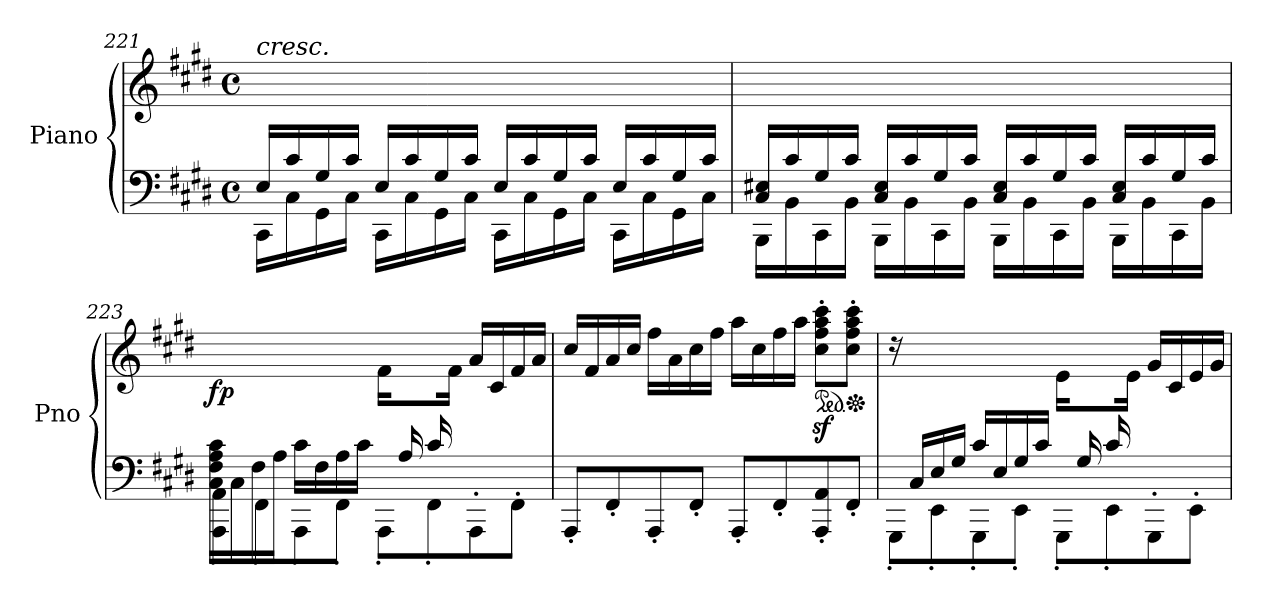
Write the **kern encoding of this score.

**kern	**kern	**dynam
*part1	*part1	*part1
*staff2	*staff1	*staff1/2
*I"Piano	*	*
*I'Pno	*	*
*clefF4	*clefG2	*
*k[f#c#g#d#]	*k[f#c#g#d#]	*
*M4/4	*M4/4	*
*met(c)	*met(c)	*
=221	=221	=221
*^	*	*
!	!	!LO:TX:a:i:t=cresc.	!
16E/LL	16CC#\LL	1ryy	.
16c#/	16C#\	.	.
16G#/	16GG#\	.	.
16c#/JJ	16C#\JJ	.	.
16E/LL	16CC#\LL	.	.
16c#/	16C#\	.	.
16G#/	16GG#\	.	.
16c#/JJ	16C#\JJ	.	.
16E/LL	16CC#\LL	.	.
16c#/	16C#\	.	.
16G#/	16GG#\	.	.
16c#/JJ	16C#\JJ	.	.
16E/LL	16CC#\LL	.	.
16c#/	16C#\	.	.
16G#/	16GG#\	.	.
16c#/JJ	16C#\JJ	.	.
=222	=222	=222	=222
16C#/ 16E#X/LL	16BBB\LL	1ryy	.
16c#/	16BB\	.	.
16G#/	16CC#\	.	.
16c#/JJ	16BB\JJ	.	.
16C#/ 16E#/LL	16BBB\LL	.	.
16c#/	16BB\	.	.
16G#/	16CC#\	.	.
16c#/JJ	16BB\JJ	.	.
16C#/ 16E#/LL	16BBB\LL	.	.
16c#/	16BB\	.	.
16G#/	16CC#\	.	.
16c#/JJ	16BB\JJ	.	.
16C#/ 16E#/LL	16BBB\LL	.	.
16c#/	16BB\	.	.
16G#/	16CC#\	.	.
16c#/JJ	16BB\JJ	.	.
=223	=223	=223	=223
!	!	!	!LO:DY:b
16C#\ 16F#\ 16A\ 16c#\LL	8AAA\' 8AA\'L	2ryy	fp
16C#\	.	.	.
16F#\	8FF#'\	.	.
16A\JJ	.	.	.
16c#\LL	8AAA'\	.	.
16F#\	.	.	.
16A\	8FF#'\J	.	.
16c#\JJ	.	.	.
16ryy	8AAA'\L	16f#\LL	.
16A/	.	8ryy	.
16c#/	8FF#'\	.	.
4ryy	.	16f#\JJ	.
.	8AAA'\	16a/LL	.
.	.	16c#/	.
.	8FF#'\J	16f#/	.
16ryy	.	16a/JJ	.
*v	*v	*	*
=224	=224	=224
8AAA'/L	16cc#/LL	.
.	16f#/	.
8FF#'/	16a/	.
.	16cc#/JJ	.
8AAA'/	16ff#\LL	.
.	16a\	.
8FF#'/J	16cc#\	.
.	16ff#\JJ	.
8AAA'/L	16aa\LL	.
.	16cc#\	.
8FF#'/	16ff#\	.
.	16aa\JJ	.
*	*ped	*
8AAA/' 8AA/'	8cc#\z<' 8ff#\z<' 8aa\z<' 8ccc#\z<'L	.
*	*Xped	*
8FF#'/J	8cc#\' 8ff#\' 8aa\' 8ccc#\'J	.
=225	=225	=225
*^	*	*
16ryy	8GGG#'\L	16rdd	.
16C#/LL	.	4..ryy	.
16E/	8EE'\	.	.
16G#/JJ	.	.	.
16c#/LL	8GGG#'\	.	.
16E/	.	.	.
16G#/	8EE'\J	.	.
16c#/JJ	.	.	.
16ryy	8GGG#'\L	16e\LL	.
16G#/	.	8ryy	.
16c#/	8EE'\	.	.
4ryy	.	16e\JJ	.
.	8GGG#'\	16g#/LL	.
.	.	16c#/	.
.	8EE'\J	16e/	.
16ryy	.	16g#/JJ	.
*v	*v	*	*
=	=	=
*-	*-	*-
